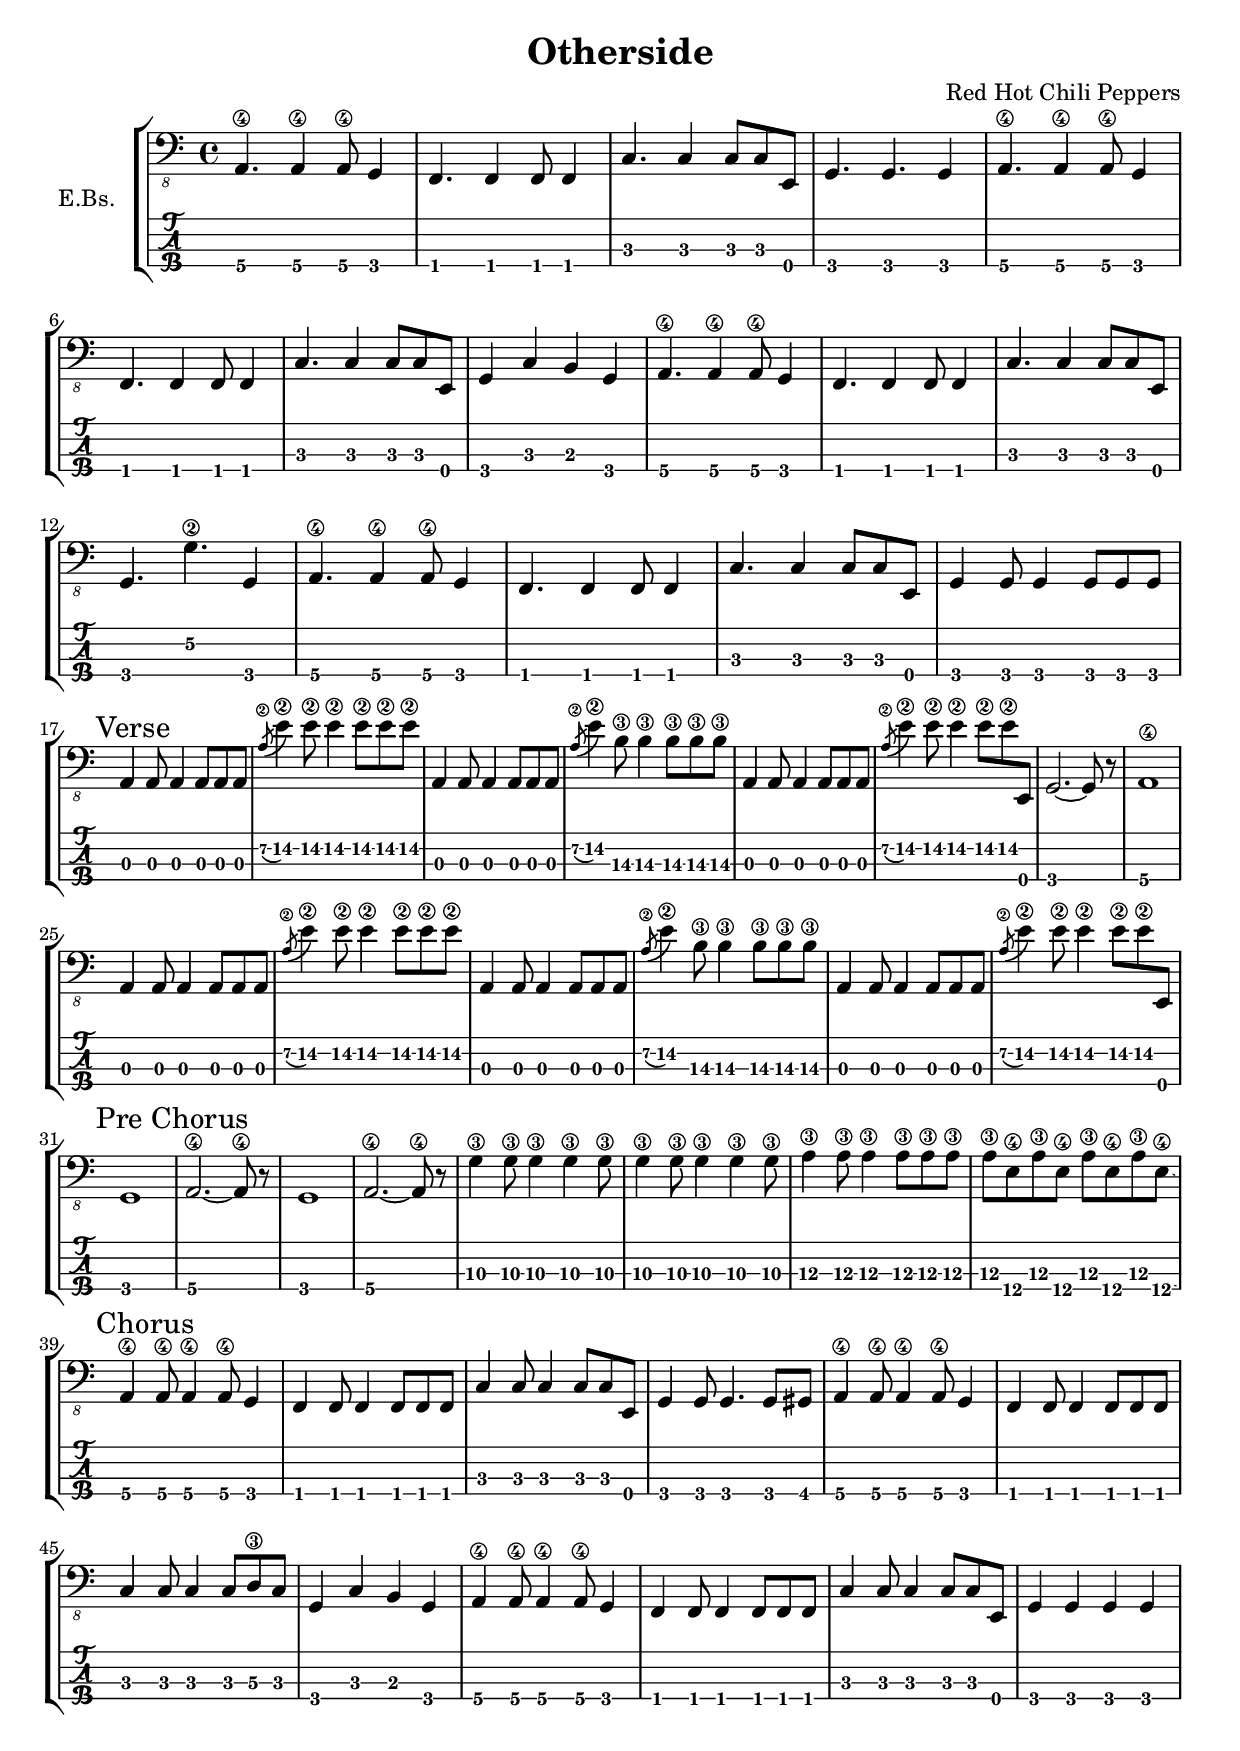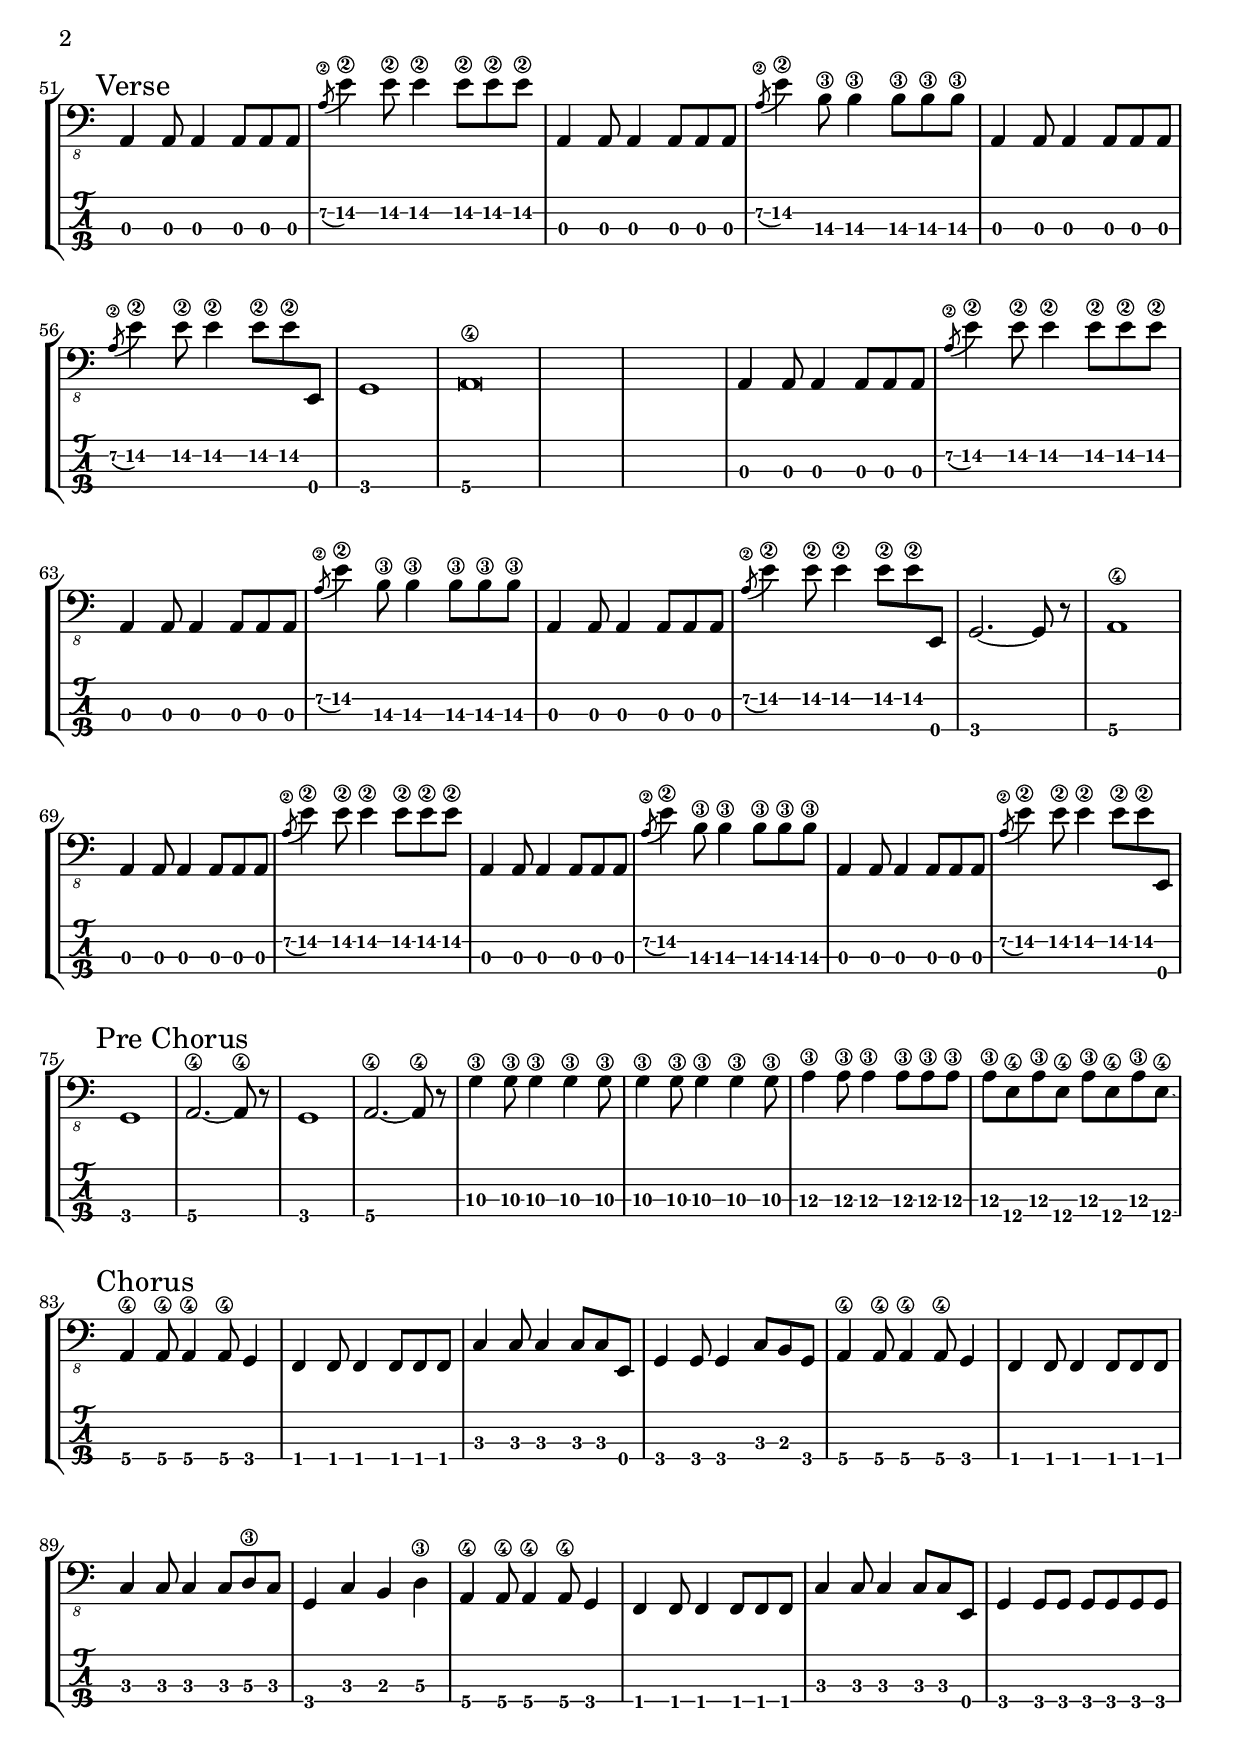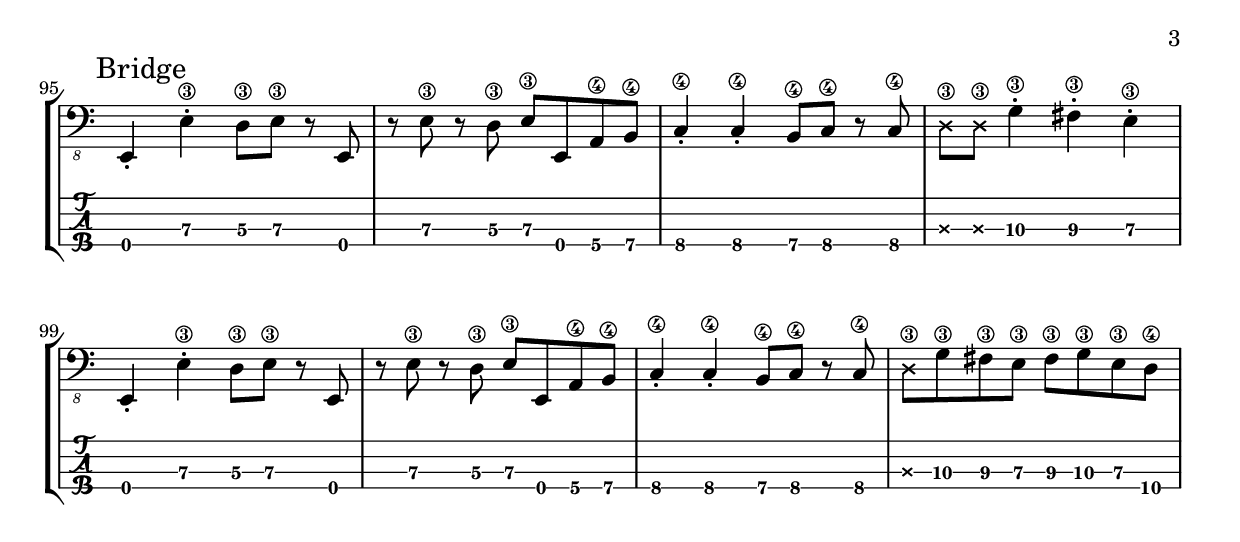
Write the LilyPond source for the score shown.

\version "2.19.82"


\header {
	title = "Otherside"
	composer = "Red Hot Chili Peppers"
}

global = {
	\key c \major
	\time 4/4
}

electricBass_otherside = \relative c, {
	\global
	% Intro
	a4.\4 a4\4 a8\4 g4 |
	f4. f4 f8 f4 |
	c'4. c4 c8 c8 e,8 |
	g4. g4. g4 |

	% Intro Verse
	a4.\4 a4\4 a8\4 g4 |
	f4. f4 f8 f4 |
	c'4. c4 c8 c8 e,8 |
	g4 c4 b4 g4 |

	a4.\4 a4\4 a8\4 g4 |
	f4. f4 f8 f4 |
	c'4. c4 c8 c8 e,8 |
	g4. g'4.\2 g,4 |

	a4.\4 a4\4 a8\4 g4 |
	f4. f4 f8 f4 |
	c'4. c4 c8 c8 e,8 |
	g4 g8 g4 g8 g8 g8 |

	\break
	% Verse
	\mark \markup "Verse"
	a4 a8 a4 a8 a8 a8 |
	\acciaccatura{ a'8\2 } e'4\2 e8\2 e4\2 e8\2 e8\2 e8\2 |
	a,,4 a8 a4 a8 a8 a8 |
	\acciaccatura{ a'8\2 } e'4\2 b8\3 b4\3 b8\3 b8\3 b8\3 |

	a,4 a8 a4 a8 a8 a8 |
	\acciaccatura{ a'8\2 } e'4\2 e8\2 e4\2 e8\2 e8\2 e,,8 |
	g2.~ g8 r8 |
	a1\4
	\break

	a4 a8 a4 a8 a8 a8 |
	\acciaccatura{ a'8\2 } e'4\2 e8\2 e4\2 e8\2 e8\2 e8\2 |
	a,,4 a8 a4 a8 a8 a8 |
	\acciaccatura{ a'8\2 } e'4\2 b8\3 b4\3 b8\3 b8\3 b8\3 |

	a,4 a8 a4 a8 a8 a8 |
	\acciaccatura{ a'8\2 } e'4\2 e8\2 e4\2 e8\2 e8\2 e,,8 |


	\mark \markup "Pre Chorus"
	g1
	a2.~\4 a8\4 r8
	g1
	a2.~\4 a8\4 r8

	g'4\3 g8\3 g4\3 g4\3 g8\3 |
	g4\3 g8\3 g4\3 g4\3 g8\3 |
	a4\3 a8\3 a4\3 a8\3 a8\3 a8\3 |
	a8\3 e8\4 a8\3 e8\4 a8\3 e8\4 a8\3 e8\4 \glissando

	\break
	\mark \markup "Chorus"
	a,4\4 a8\4 a4\4 a8\4 g4 |
	f4 f8 f4 f8 f8 f8 |
	c'4 c8 c4 c8 c8 e,8 |
	g4 g8 g4. g8 gis8 |

	a4\4 a8\4 a4\4 a8\4 g4 |
	f4 f8 f4 f8 f8 f8 |
	c'4 c8 c4 c8 d8\3 c8 |
	g4 c4 b4 g4 |

	a4\4 a8\4 a4\4 a8\4 g4 |
	f4 f8 f4 f8 f8 f8 |
	c'4 c8 c4 c8 c8 e,8 |
	g4 g4 g4 g4 |

	\pageBreak
	% Verse
	\mark \markup "Verse"
	a4 a8 a4 a8 a8 a8 |
	\acciaccatura{ a'8\2 } e'4\2 e8\2 e4\2 e8\2 e8\2 e8\2 |
	a,,4 a8 a4 a8 a8 a8 |
	\acciaccatura{ a'8\2 } e'4\2 b8\3 b4\3 b8\3 b8\3 b8\3 |

	a,4 a8 a4 a8 a8 a8 |
	\acciaccatura{ a'8\2 } e'4\2 e8\2 e4\2 e8\2 e8\2 e,,8 |
	g1 |
	a\breve \4
	\skip 1 |
	%
	a4 a8 a4 a8 a8 a8 |
	\acciaccatura{ a'8\2 } e'4\2 e8\2 e4\2 e8\2 e8\2 e8\2 |
	a,,4 a8 a4 a8 a8 a8 |
	\acciaccatura{ a'8\2 } e'4\2 b8\3 b4\3 b8\3 b8\3 b8\3 |

	a,4 a8 a4 a8 a8 a8 |
	\acciaccatura{ a'8\2 } e'4\2 e8\2 e4\2 e8\2 e8\2 e,,8 |
	g2.~ g8 r8 |
	a1\4
	\break

	a4 a8 a4 a8 a8 a8 |
	\acciaccatura{ a'8\2 } e'4\2 e8\2 e4\2 e8\2 e8\2 e8\2 |
	a,,4 a8 a4 a8 a8 a8 |
	\acciaccatura{ a'8\2 } e'4\2 b8\3 b4\3 b8\3 b8\3 b8\3 |

	a,4 a8 a4 a8 a8 a8 |
	\acciaccatura{ a'8\2 } e'4\2 e8\2 e4\2 e8\2 e8\2 e,,8 |


	\mark \markup "Pre Chorus"
	g1
	a2.~\4 a8\4 r8
	g1
	a2.~\4 a8\4 r8

	g'4\3 g8\3 g4\3 g4\3 g8\3 |
	g4\3 g8\3 g4\3 g4\3 g8\3 |
	a4\3 a8\3 a4\3 a8\3 a8\3 a8\3 |
	a8\3 e8\4 a8\3 e8\4 a8\3 e8\4 a8\3 e8\4 \glissando

	\break
	\mark \markup "Chorus"
	a,4\4 a8\4 a4\4 a8\4 g4 |
	f4 f8 f4 f8 f8 f8 |
	c'4 c8 c4 c8 c8 e,8 |
	g4 g8 g4 c8 b8 g8 |

	a4\4 a8\4 a4\4 a8\4 g4 |
	f4 f8 f4 f8 f8 f8 |
	c'4 c8 c4 c8 d8\3 c8 |
	g4 c4 b4 d4\3 |

	a4\4 a8\4 a4\4 a8\4 g4 |
	f4 f8 f4 f8 f8 f8 |
	c'4 c8 c4 c8 c8 e,8 |
	g4 g8 g8 8 8 8 8 |

	\pageBreak
	\mark \markup "Bridge"
	e4\staccato e'4\staccato\3 d8\3 e8\3 r8 e,8 |
	r8 e'8\3 r8 d8\3 e8\3 e,8 a8\4 b8\4 |
	c4\staccato\4 c4\staccato\4 b8\4 c8\4 r8 c8\4 |
	\deadNote d8\3 \deadNote d8\3 g4\staccato\3 fis4\staccato\3 e4\staccato\3

	e,4\staccato e'4\staccato\3 d8\3 e8\3 r8 e,8 |
	r8 e'8\3 r8 d8\3 e8\3 e,8 a8\4 b8\4 |
	c4\staccato\4 c4\staccato\4 b8\4 c8\4 r8 c8\4 |
	\deadNote d8\3  g8\3 fis8\3 e8\3 fis8\3 g8\3 e8\3 d8\4




}

\score {
	\new StaffGroup \with {
		\consists "Instrument_name_engraver"
		instrumentName = "E.Bs."
	} <<
		\new Staff \with {
			midiInstrument = "electric bass (finger)"
		} { \clef "bass_8" \electricBass_otherside }
		\new TabStaff \with {
			stringTunings = #bass-tuning
		} \electricBass_otherside
	>>
	\layout { }
	\midi {
		\tempo 4=100
	}
}
